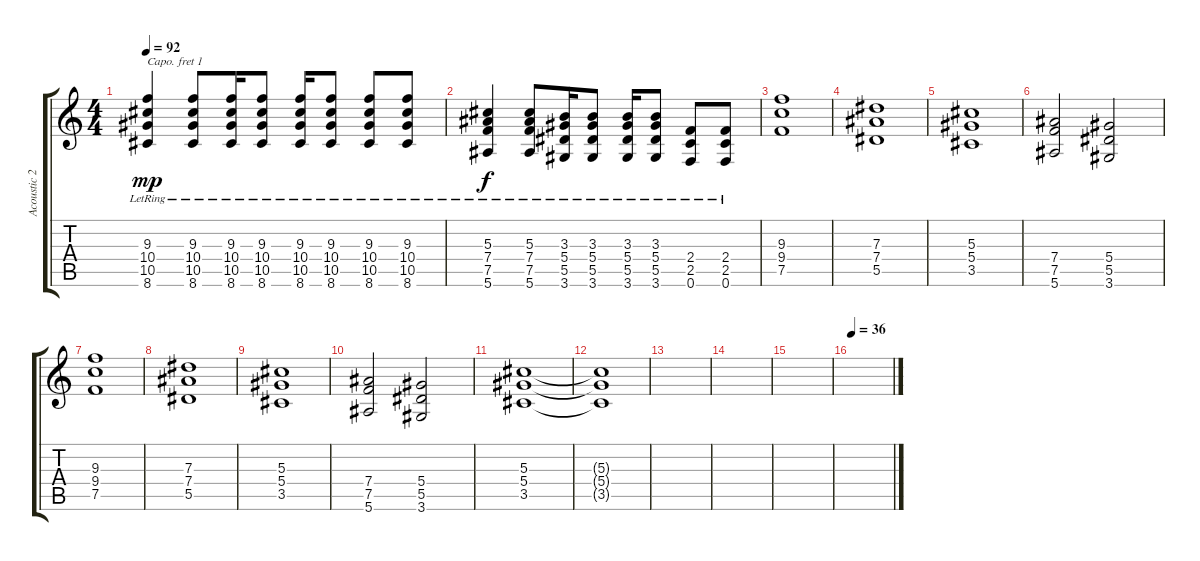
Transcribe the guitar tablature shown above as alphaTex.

\track ("Acoustic 2" "Acoustic 2") {instrument electricguitarclean}
\staff {score tabs}
\capo 1
\tuning (E4 B3 G3 D3 A2 E2) {hide}
\ts (4 4)
\tempo 92
\clef g2
\ks c
(9.3{lr} 10.4{lr} 10.5{lr} 8.6{lr}).4{dy mp} (9.3{lr} 10.4{lr} 10.5{lr} 8.6{lr}).8 (9.3{lr} 10.4{lr} 10.5{lr} 8.6{lr}).16 (9.3{lr} 10.4{lr} 10.5{lr} 8.6{lr}).8 (9.3{lr} 10.4{lr} 10.5{lr} 8.6{lr}).16 (9.3{lr} 10.4{lr} 10.5{lr} 8.6{lr}).8 (9.3{lr} 10.4{lr} 10.5{lr} 8.6{lr}).8 (9.3{lr} 10.4{lr} 10.5{lr} 8.6{lr}).8 |
(5.3{lr} 7.4{lr} 7.5{lr} 5.6{lr}).4{dy f} (5.3{lr} 7.4{lr} 7.5{lr} 5.6{lr}).8 (3.3{lr} 5.4{lr} 5.5{lr} 3.6{lr}).16 (3.3{lr} 5.4{lr} 5.5{lr} 3.6{lr}).8 (3.3{lr} 5.4{lr} 5.5{lr} 3.6{lr}).16 (3.3{lr} 5.4{lr} 5.5{lr} 3.6{lr}).8 (2.4{lr} 2.5{lr} 0.6{lr}).8 (2.4{lr} 2.5{lr} 0.6{lr}).8 |
(9.3 9.4 7.5).1{volume 10 instrument distortionguitar} |
(7.3 7.4 5.5).1 |
(5.3 5.4 3.5).1 |
(7.4 7.5 5.6).2 (5.4 5.5 3.6).2 |
(9.3 9.4 7.5).1 |
(7.3 7.4 5.5).1 |
(5.3 5.4 3.5).1 |
(7.4 7.5 5.6).2 (5.4 5.5 3.6).2 |
(5.3 5.4 3.5).1 |
(5.3{t} 5.4{t} 3.5{t}).1 |
|
|
|
\tempo 36
